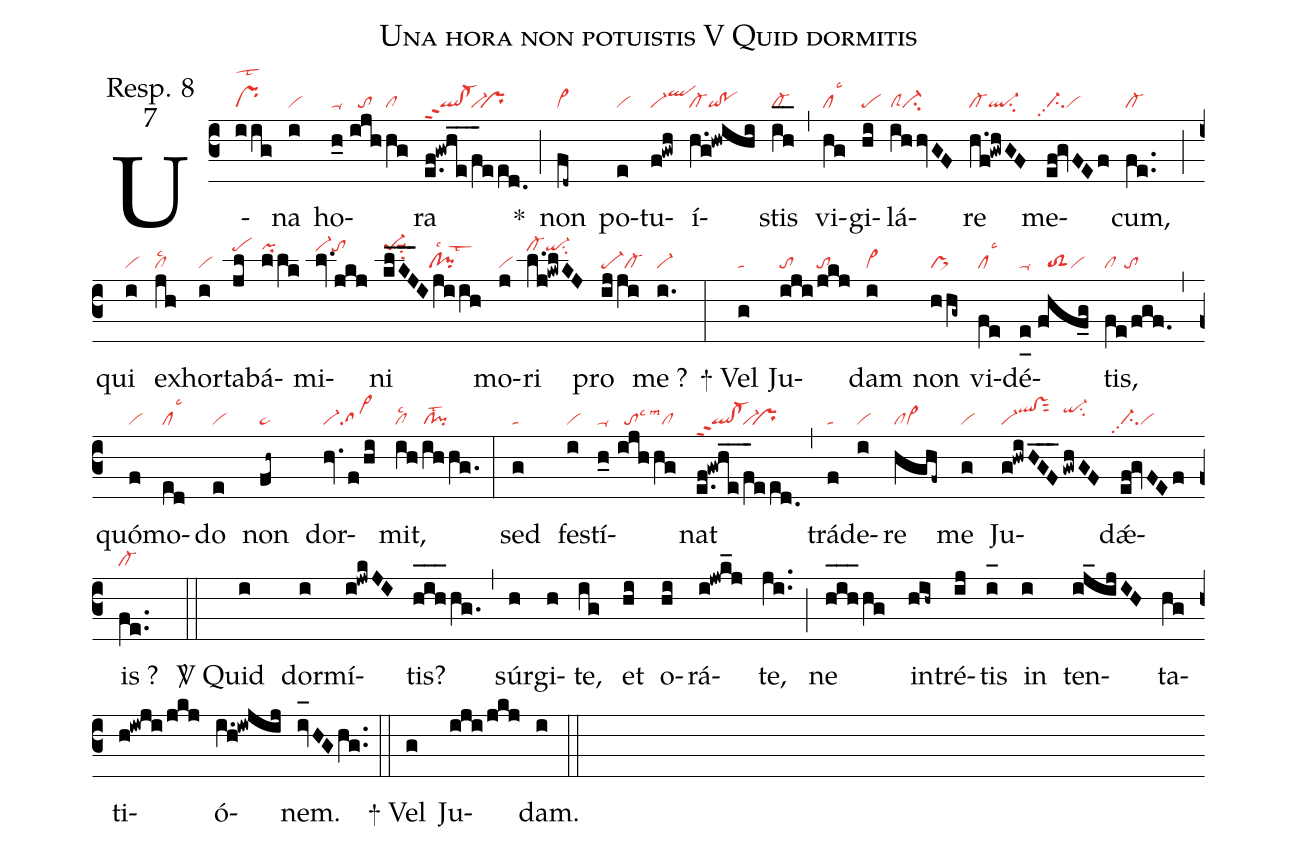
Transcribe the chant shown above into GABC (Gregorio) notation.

name:Una hora non potuistis V Quid dormitis;
office-part:Resp. 8 ;
mode:7;
nabc-lines:1;
%%
(c3) U(iig|prlst2)na(i|vi)
ho(h_0//ijh|ta-////to|hg|cl)ra(e.f!gwh_e_|ql!cl-ppt2|f_3eed.0|vi-``pr) <sp>*</sp>(;)
non(fd~|cl~)
po(e|vi)tu(f!gwh|vi-qlhj)í(h.g!hwihi|cl-qi!po)stis(i_[oh:h]h_[oh:h]|cl-) (,)
vi(hg|cllsc3)gi(hi|pe)lá(ihhvGF|clSci-)re(h.f!gwhGF|cl-ql-su2)
me(ef!gvFEf|ci-pp2vi)cum,(fe..|cl-) (;)
qui(i|vi)
ex(jh|cllsc2)hor(i|vi)ta([oll:1{1]jl|pehl)bá(llk|pihl)mi(lv.[oll:}]jkj|vi-hltohl)ni(kl_K_J_3I/jiih|pe-1hlsuu1su2/////cl!pilsc1lst3)
mo(j|vi)ri(l.j!kwlKJ|cl-hlqi-hlsu2) pro(ijji|pe-cl-) me ?(i.|vi-) (:)
<sp>+</sp> Vel(g|ta) Ju(iji|to|jkj|to)dam(i|vi>) non(hhg~|pr>)
vi(fe|cllsc3)dé(e_0[uh:l]//fhf_g|ta-////toS2vi)tis,(fe/fgf.|cl//to) (,)
quó(f|vi)mo(ed|cllsc3)do(e|vi) non(fh~|pe~)
dor(hv.f/hi|vi-sa>)mit,(ih/ihhg.|cllsc2////cl!pilst2) (:)
sed(g|ta)
fe(i|vi)stí(h_0//ijhhg|ta-////tocllsc1lsm1)nat(e.f!gwh_e_|ql!cl-ppt2|f_3eed.0|vi-``pr) (,)
trá(f|ta)de(i|vi)re(hghf~|clcl~) me(g|vi)
Ju(g!hwiH_G_F_|vi-qlhj!vshjsut2|gwhGF|qi-hjsu2)dǽ(ef!gvFEf|ci-pp2vi)is ?(fe..|cl-) (::)
<sp>V/</sp> Quid(i) dor(i)mí(i!jwkJI)tis?(h_[oh:h]i_[oh:h]h_[oh:h]hg.) (,)
súr(h)gi(h)te,(ig) et(hi) o(hi)rá(i!jwk_j)te,(ji..) (;)
ne(h_[oh:h]i_[oh:h]h_[oh:h]hg) in(hih~)tré(ij)tis(i_[oh:h]) in(i)
ten(ij_ijIH)ta(hg)ti(h!iwji/jkj)ó(i.h!iwjij)nem.(iv_[oh:h]HGhg..) (::)
<sp>+</sp> Vel(g) Ju(iji/jkj)dam.(i) (::)
